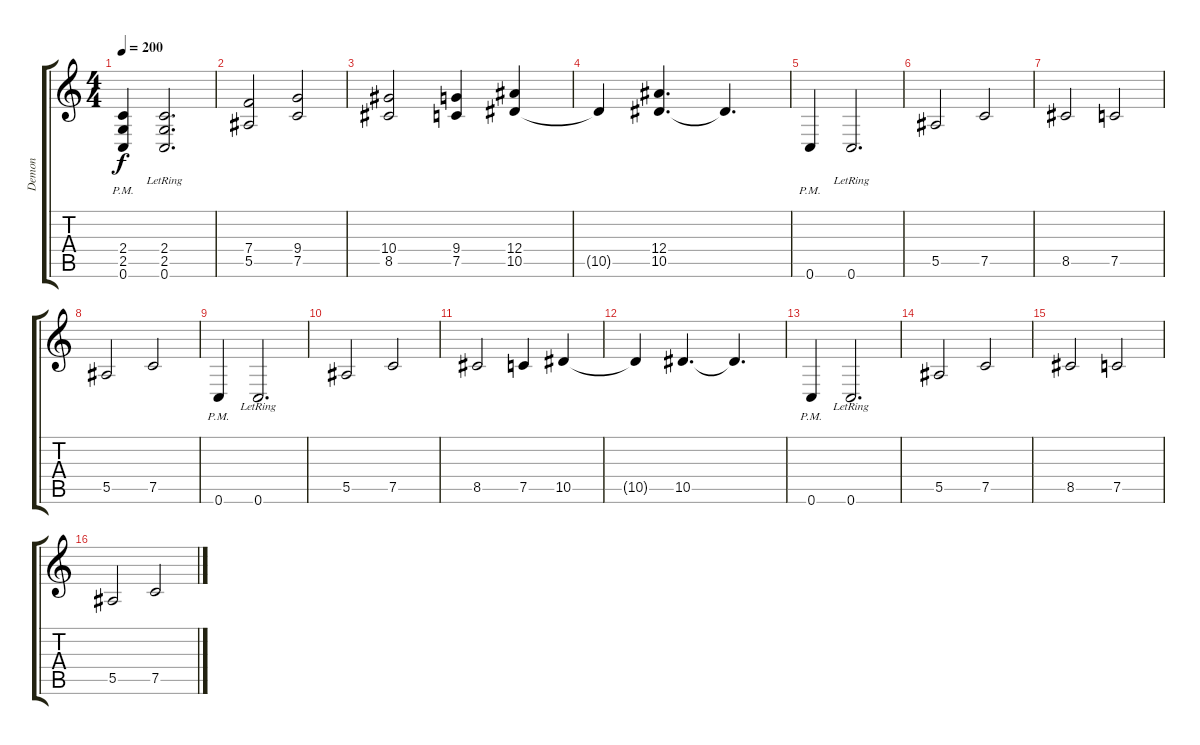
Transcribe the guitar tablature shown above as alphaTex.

\track ("Demon" "Demon") {instrument distortionguitar}
\staff {score tabs}
\tuning (C4 G3 Eb3 Bb2 F2 C2) {hide}
\ts (4 4)
\tempo 200
\clef g2
\ks c
(2.4 2.5 0.6{pm}).4{dy f} (2.4{lr} 2.5{lr} 0.6{lr}).2{d} |
(7.4 5.5).2 (9.4 7.5).2 |
(10.4 8.5).2 (9.4 7.5).4 (12.4 10.5).4 |
10.5{t}.4 (12.4 10.5).4{d} 10.5{t}.4{d} |
0.6{pm}.4 0.6{lr}.2{d} |
5.5.2 7.5.2 |
8.5.2 7.5.2 |
5.5.2 7.5.2 |
0.6{pm}.4 0.6{lr}.2{d} |
5.5.2 7.5.2 |
8.5.2 7.5.4 10.5.4 |
10.5{t}.4 10.5.4{d} 10.5{t}.4{d} |
0.6{pm}.4 0.6{lr}.2{d} |
5.5.2 7.5.2 |
8.5.2 7.5.2 |
5.5.2 7.5.2
